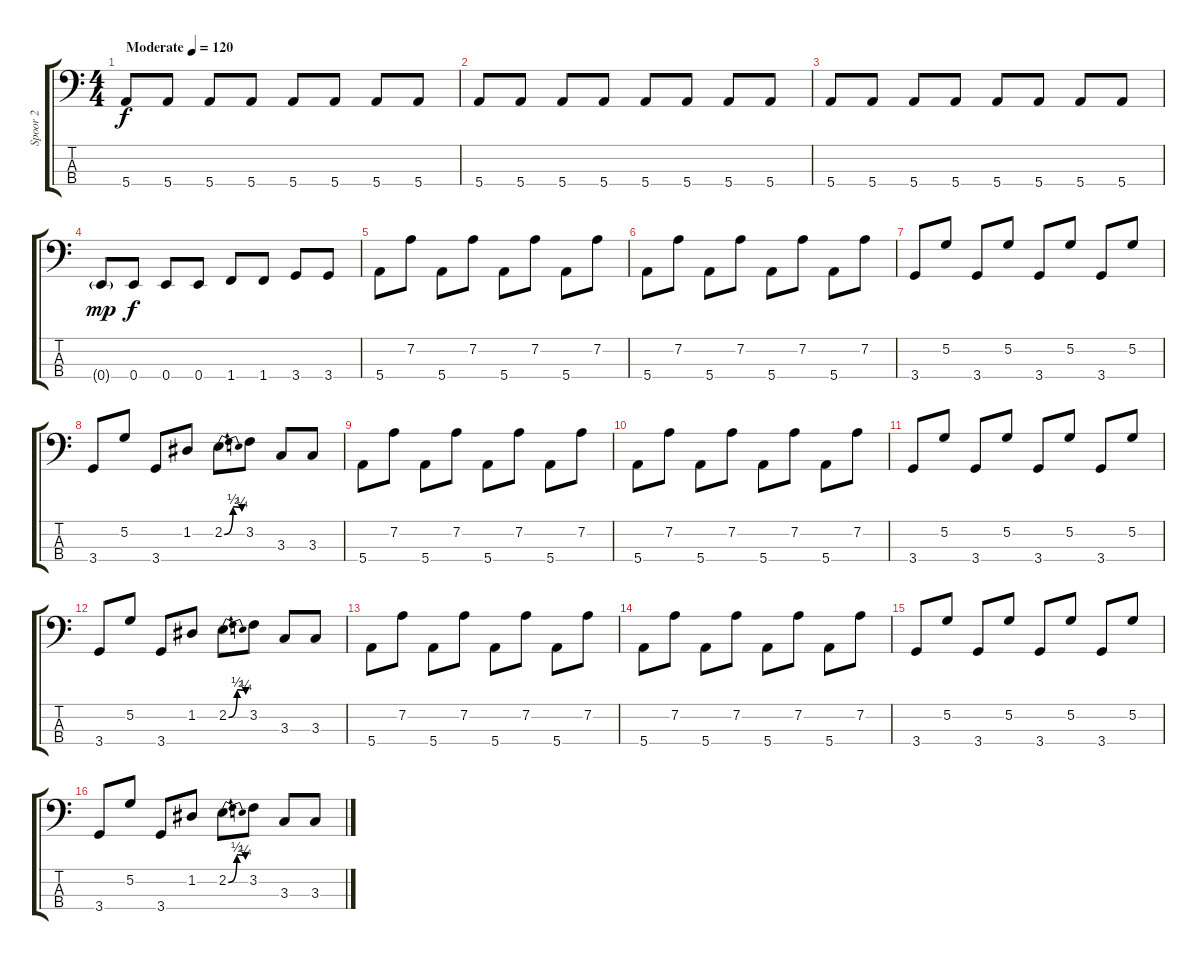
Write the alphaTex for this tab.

\track ("Spoor 2" "Spoor 2") {instrument electricbassfinger}
\staff {score tabs}
\tuning (G2 D2 A1 E1) {hide}
\ts (4 4)
\tempo (120 "Moderate")
\clef f4
\ks c
5.4.8{dy f instrument electricbassfinger} 5.4.8 5.4.8 5.4.8 5.4.8 5.4.8 5.4.8 5.4.8 |
5.4.8 5.4.8 5.4.8 5.4.8 5.4.8 5.4.8 5.4.8 5.4.8 |
5.4.8 5.4.8 5.4.8 5.4.8 5.4.8 5.4.8 5.4.8 5.4.8 |
0.4{g}.8{dy mp} 0.4.8{dy f} 0.4.8 0.4.8 1.4.8 1.4.8 3.4.8 3.4.8 |
5.4.8 7.2.8 5.4.8 7.2.8 5.4.8 7.2.8 5.4.8 7.2.8 |
5.4.8 7.2.8 5.4.8 7.2.8 5.4.8 7.2.8 5.4.8 7.2.8 |
3.4.8 5.2.8 3.4.8 5.2.8 3.4.8 5.2.8 3.4.8 5.2.8 |
3.4.8 5.2.8 3.4.8 1.2.8 2.2{be (bendrelease 0 0 15 2 15 2 60 1)}.8 3.2.8 3.3.8 3.3.8 |
5.4.8 7.2.8 5.4.8 7.2.8 5.4.8 7.2.8 5.4.8 7.2.8 |
5.4.8 7.2.8 5.4.8 7.2.8 5.4.8 7.2.8 5.4.8 7.2.8 |
3.4.8 5.2.8 3.4.8 5.2.8 3.4.8 5.2.8 3.4.8 5.2.8 |
3.4.8 5.2.8 3.4.8 1.2.8 2.2{be (bendrelease 0 0 15 2 15 2 60 1)}.8 3.2.8 3.3.8 3.3.8 |
5.4.8 7.2.8 5.4.8 7.2.8 5.4.8 7.2.8 5.4.8 7.2.8 |
5.4.8 7.2.8 5.4.8 7.2.8 5.4.8 7.2.8 5.4.8 7.2.8 |
3.4.8 5.2.8 3.4.8 5.2.8 3.4.8 5.2.8 3.4.8 5.2.8 |
3.4.8 5.2.8 3.4.8 1.2.8 2.2{be (bendrelease 0 0 15 2 15 2 60 1)}.8 3.2.8 3.3.8 3.3.8
